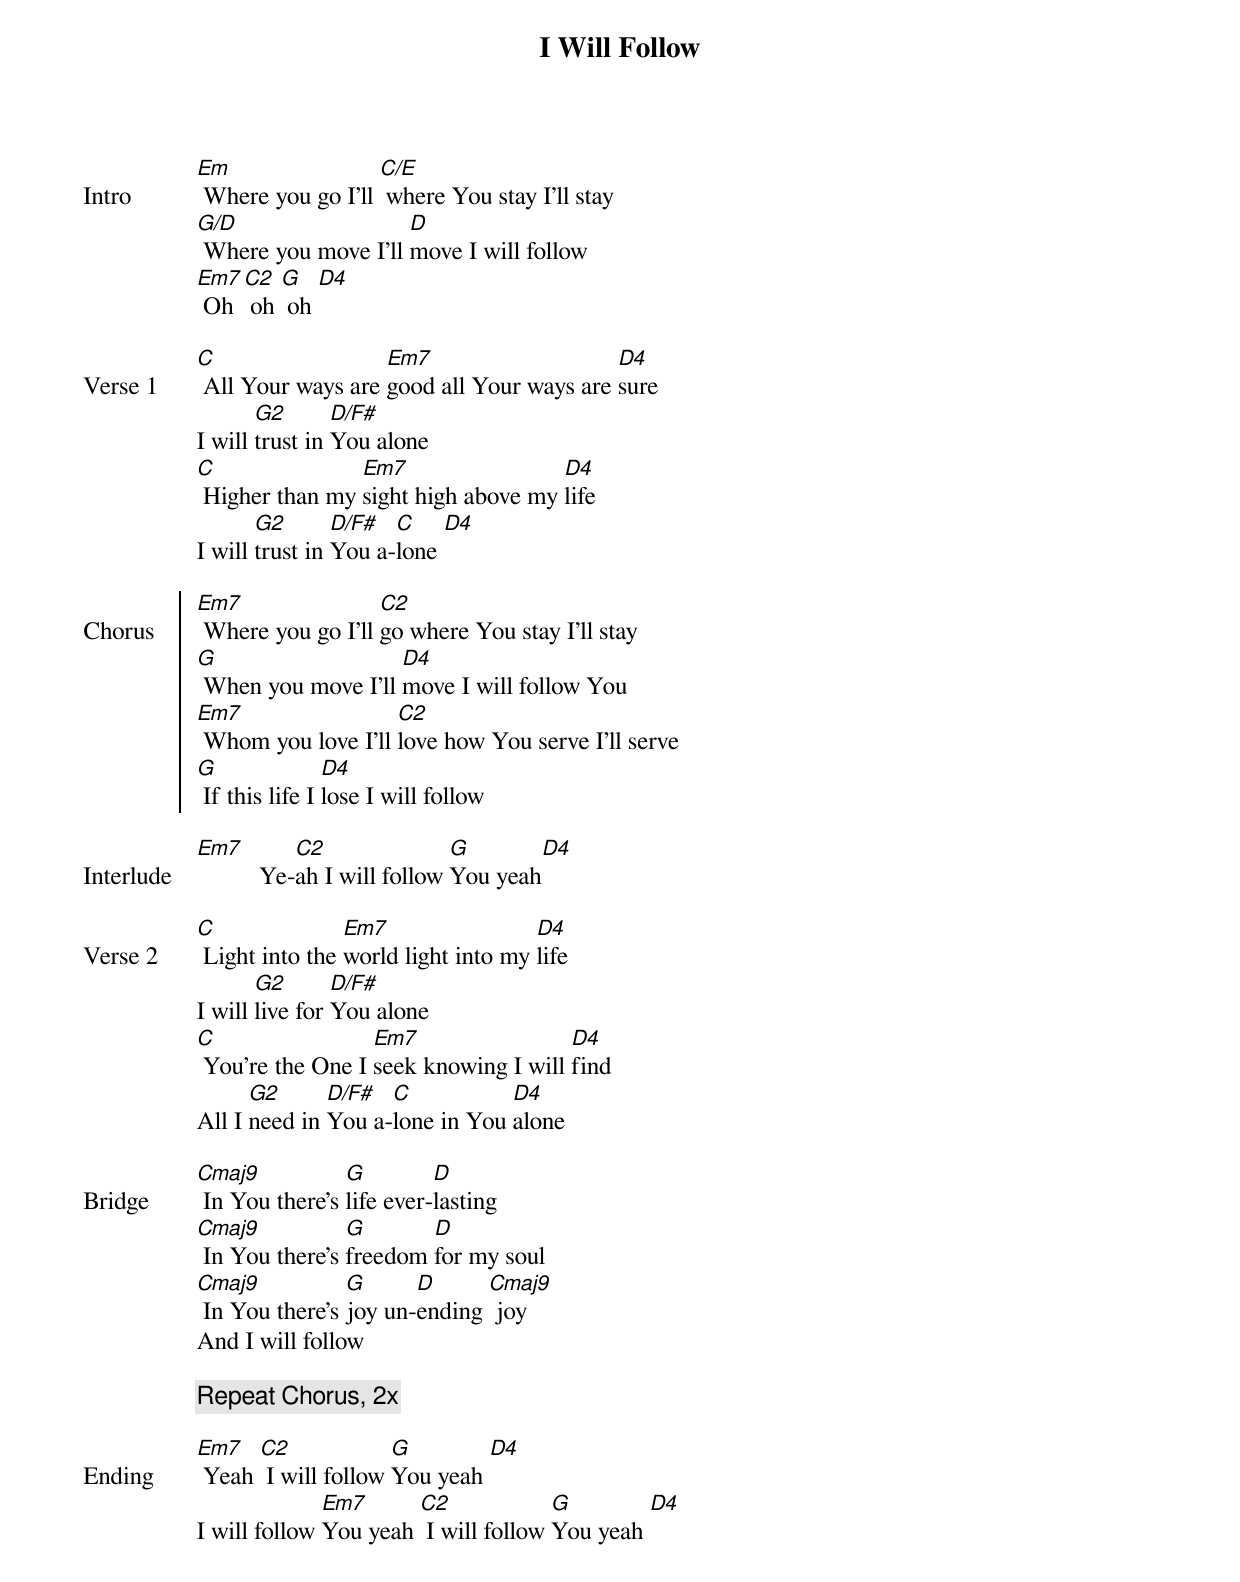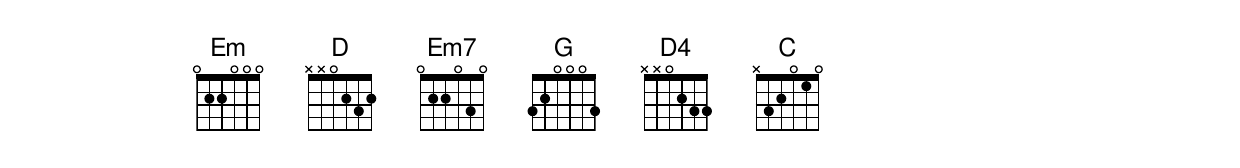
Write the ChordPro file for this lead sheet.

{title: I Will Follow}
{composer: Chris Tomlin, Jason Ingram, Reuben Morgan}
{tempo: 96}
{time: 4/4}
{transpose: }
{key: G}

{start_of_verse: Intro}
[Em] Where you go I'll [C/E] where You stay I'll stay
[G/D] Where you move I'll [D]move I will follow
[Em7] Oh [C2] oh [G] oh [D4]
{end_of_verse: Intro}

{start_of_verse: Verse 1}
[C] All Your ways are [Em7]good all Your ways are [D4]sure
I will [G2]trust in [D/F#]You alone
[C] Higher than my [Em7]sight high above my [D4]life
I will [G2]trust in [D/F#]You a-[C]lone [D4]
{end_of_verse: Verse 1}

{soc: Chorus}
[Em7] Where you go I'll [C2]go where You stay I'll stay
[G] When you move I'll [D4]move I will follow You
[Em7] Whom you love I'll [C2]love how You serve I'll serve
[G] If this life I [D4]lose I will follow
{eoc: Chorus}

{start_of_verse: Interlude}
[Em7]          Ye-[C2]ah I will follow [G]You yeah[D4]
{end_of_verse: Interlude}

{start_of_verse: Verse 2}
[C] Light into the [Em7]world light into my [D4]life
I will [G2]live for [D/F#]You alone
[C] You're the One I [Em7]seek knowing I will [D4]find
All I [G2]need in [D/F#]You a-[C]lone in You [D4]alone
{end_of_verse: Verse 2}

{start_of_verse: Bridge}
[Cmaj9] In You there's [G]life ever-[D]lasting
[Cmaj9] In You there's [G]freedom [D]for my soul
[Cmaj9] In You there's [G]joy un-[D]ending [Cmaj9] joy
And I will follow
{end_of_verse: Bridge}

{c: Repeat Chorus, 2x}

{start_of_verse: Ending}
[Em7] Yeah [C2] I will follow [G]You yeah [D4]
I will follow [Em7]You yeah [C2] I will follow [G]You yeah [D4]
{end_of_verse: Ending}
